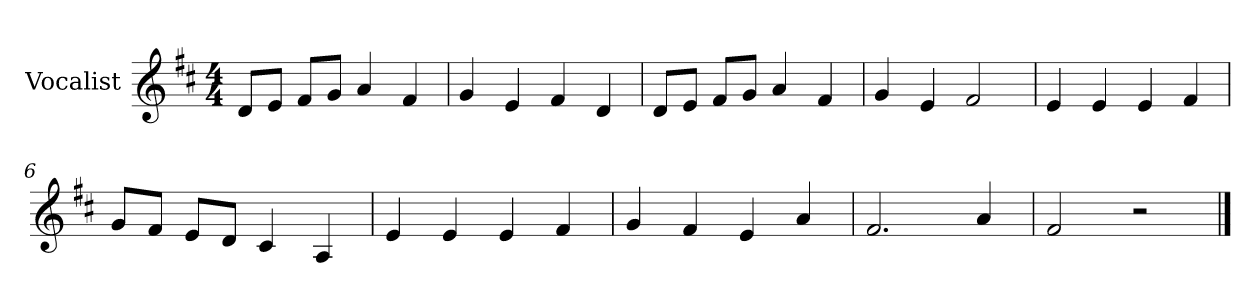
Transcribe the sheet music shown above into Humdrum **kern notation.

**kern
*part1
*staff1
*I"Vocalist
*k[f#c#]
*D:
*M4/4
=1
8dL
8eJ
8f#L
8gJ
4a
4f#
=2
4g
4e
4f#
4d
=3
8dL
8eJ
8f#L
8gJ
4a
4f#
=4
4g
4e
2f#
=5
4e
4e
4e
4f#
=6
8gL
8f#J
8eL
8dJ
4c#
4A
=7
4e
4e
4e
4f#
=8
4g
4f#
4e
4a
=9
2.f#
4a
=10
2f#
2r
==
*-
